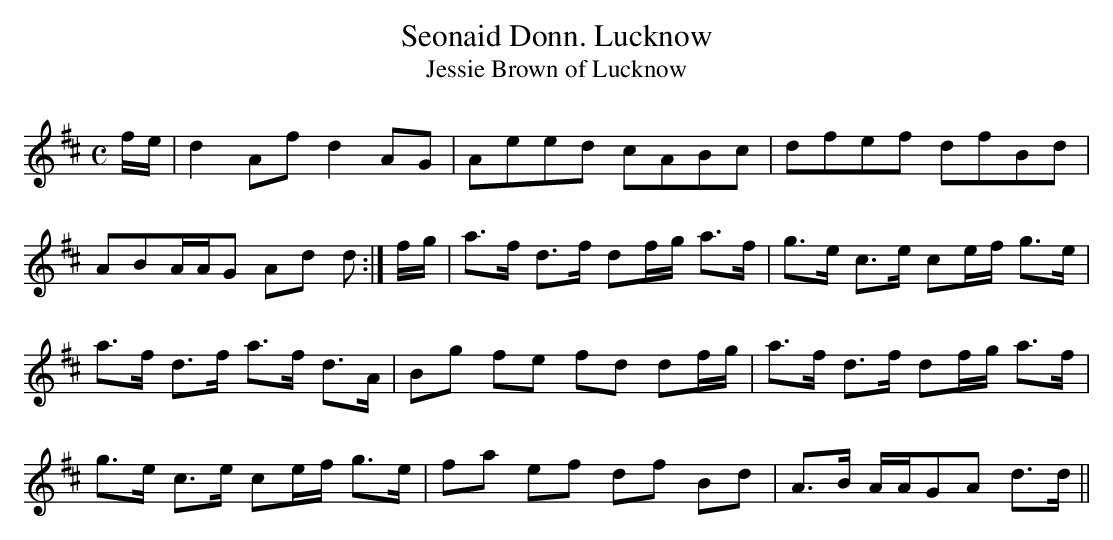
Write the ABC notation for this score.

X:1
T:Seonaid Donn. Lucknow
T:Jessie Brown of Lucknow
M:C
L:1/16
K:D
fe|d4 A2f2 d4 A2G2|A2e2e2d2 c2A2B2c2|d2f2e2f2 d2f2B2d2|
A2B2AAG2 A2d2 d2:|fg|a3f d3f d2fg a3f|g3e c3e c2ef g3e|
a3f d3f a3f d3A|B2g2 f2e2 f2d2 d2fg|a3f d3f d2fg a3f|
g3e c3e c2ef g3e|f2a2 e2f2 d2f2 B2d2|A3B AAG2A2 d3d||
